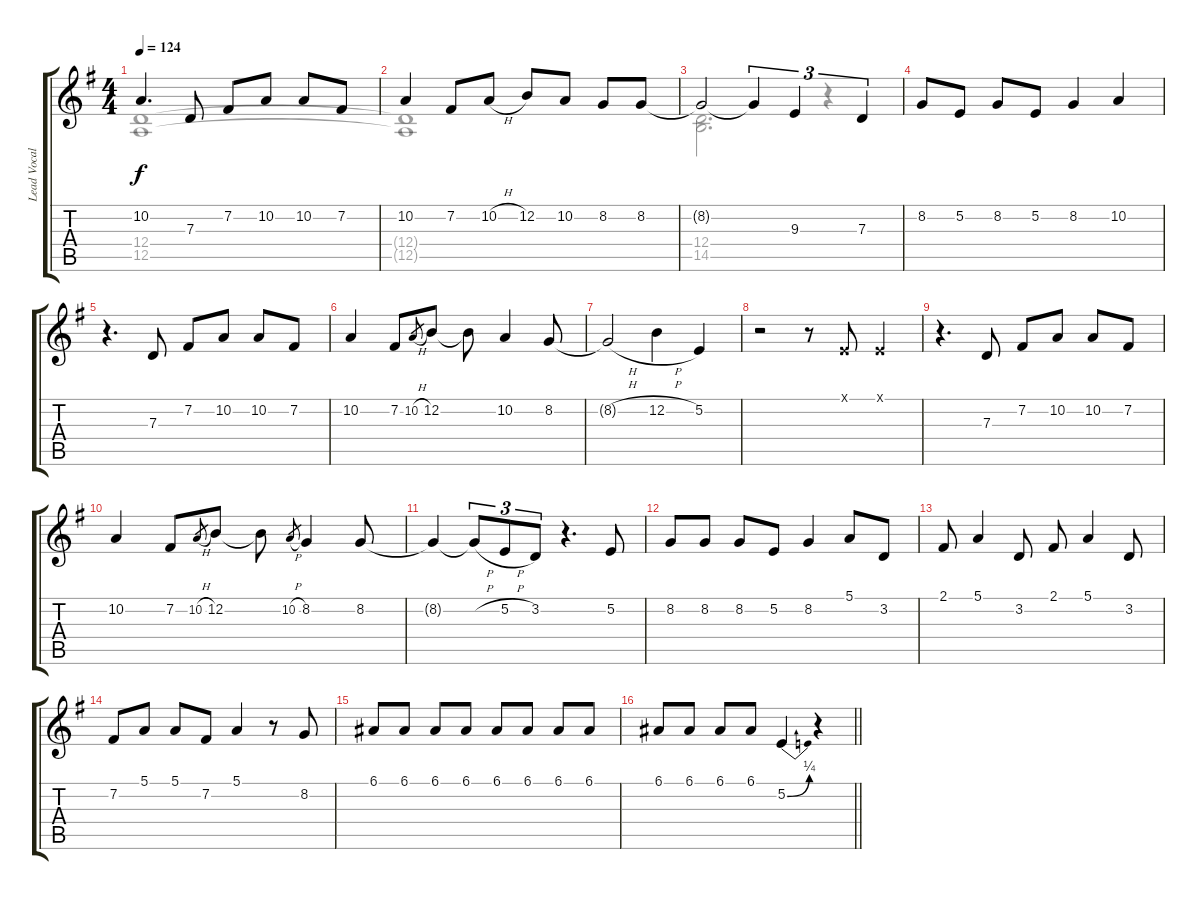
\track ("Lead Vocals " "Lead Vocal") {instrument synthvoice}
\staff {score tabs}
\tuning (E4 B3 G3 D3 A2 E2) {hide}
\voice
\ts (4 4)
\tempo 124
\clef g2
\ks g
10.2.4{d dy f} 7.3.8 7.2.8 10.2.8 10.2.8 7.2.8 |
10.2.4 7.2.8 10.2{h}.8 12.2.8 10.2.8 8.2.8 8.2.8 |
8.2{t}.2 8.2{t}.4{tu (3 2)} 9.3.4{tu (3 2)} 7.3.4{tu (3 2)} |
8.2.8 5.2.8 8.2.8 5.2.8 8.2.4 10.2.4 |
r.4{d} 7.3.8 7.2.8 10.2.8 10.2.8 7.2.8 |
10.2.4 7.2.8 10.2{h}.8{gr} 12.2.8 12.2{t}.8 10.2.4 8.2.8 |
8.2{h t}.2 12.2{h}.4 5.2.4 |
r.2 r.8 0.1{x}.8 0.1{x}.4 |
r.4{d} 7.3.8 7.2.8 10.2.8 10.2.8 7.2.8 |
10.2.4 7.2.8 10.2{h}.8{gr} 12.2.8 12.2{t}.8 10.2{h}.8{gr} 8.2.4 8.2.8 |
8.2{t}.4 8.2{h t}.8{tu (3 2)} 5.2{h}.8{tu (3 2)} 3.2.8{tu (3 2)} r.4{d} 5.2.8 |
8.2.8 8.2.8 8.2.8 5.2.8 8.2.4 5.1.8 3.2.8 |
2.1.8 5.1.4 3.2.8 2.1.8 5.1.4 3.2.8 |
7.2.8 5.1.8 5.1.8 7.2.8 5.1.4 r.8 8.2.8 |
6.1.8 6.1.8 6.1.8 6.1.8 6.1.8 6.1.8 6.1.8 6.1.8 |
\barLineRight lightlight
6.1.8 6.1.8 6.1.8 6.1.8 5.2{be (bend 0 0 60 1)}.4 r.4
\voice
\clef g2
\ottava regular
\simile none
\ks g
(12.4 12.5).1{dy f} |
(12.4{t} 12.5{t}).1 |
(12.4 14.5).2{d} r.4 |
|
|
|
|
|
|
|
|
|
|
|
|
\barLineRight lightlight
